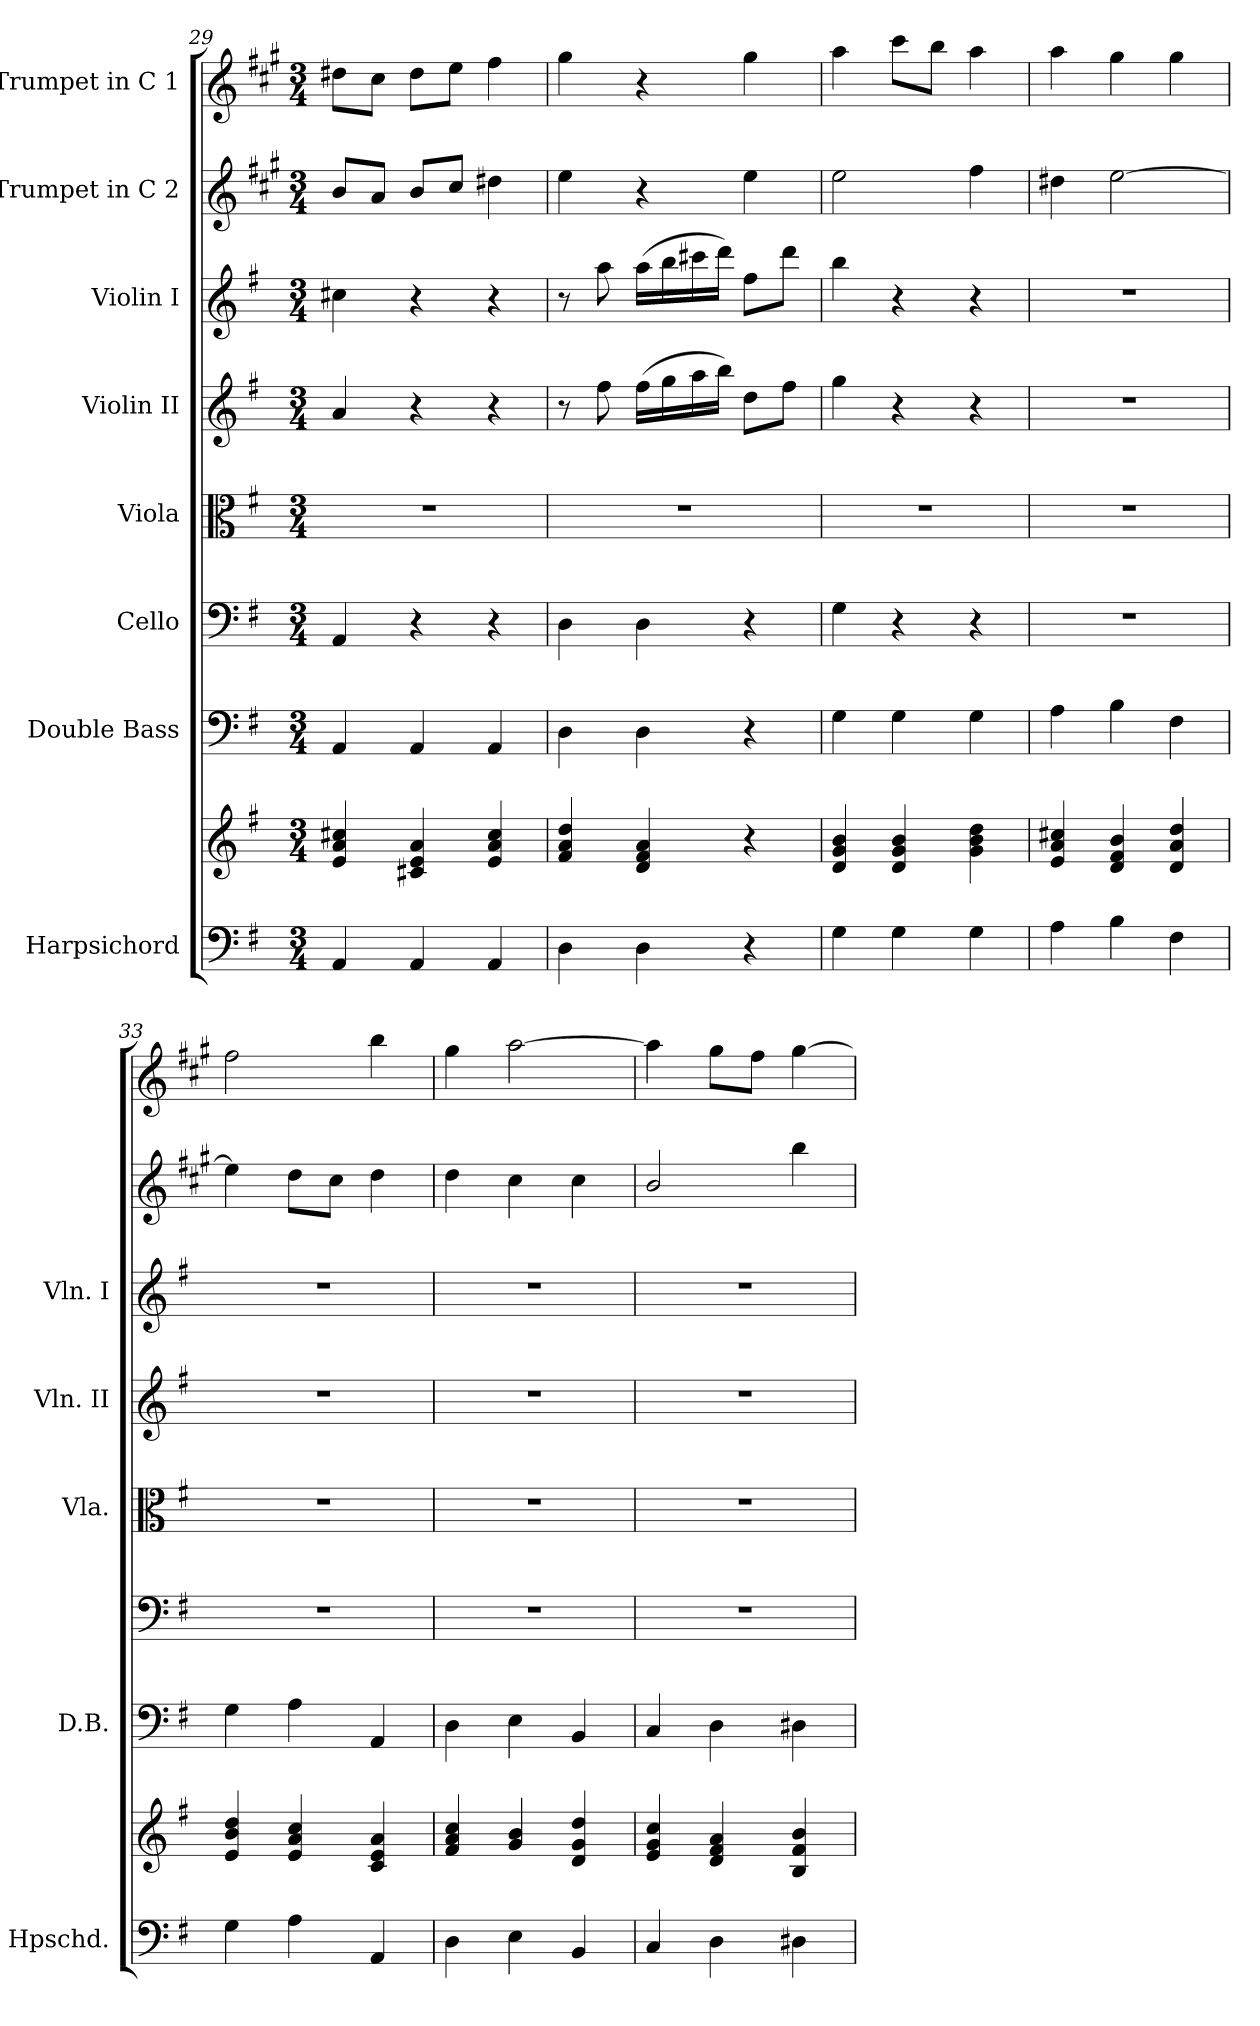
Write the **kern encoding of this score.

**kern	**kern	**kern	**kern	**kern	**kern	**kern	**kern	**kern
*part8	*part8	*part7	*part6	*part5	*part4	*part3	*part2	*part1
*staff9	*staff8	*staff7	*staff6	*staff5	*staff4	*staff3	*staff2	*staff1
*I"Harpsichord	*	*I"Double Bass	*I"Cello	*I"Viola	*I"Violin II	*I"Violin I	*I"Trumpet in C 2	*I"Trumpet in C 1
*I'Hpschd.	*	*I'D.B.	*	*I'Vla.	*I'Vln. II	*I'Vln. I	*	*
*clefF4	*clefG2	*clefF4	*clefF4	*clefC3	*clefG2	*clefG2	*clefG2	*clefG2
*	*	*ITrd7c12	*	*	*	*	*ITrd1c2	*ITrd1c2
*k[f#]	*k[f#]	*k[f#]	*k[f#]	*k[f#]	*k[f#]	*k[f#]	*k[f#]	*k[f#]
*G:	*G:	*G:	*G:	*G:	*G:	*G:	*G:	*G:
*M3/4	*M3/4	*M3/4	*M3/4	*M3/4	*M3/4	*M3/4	*M3/4	*M3/4
=29	=29	=29	=29	=29	=29	=29	=29	=29
4AA/	4e/ 4a/ 4cc#X/	4AAA/	4AA/	2.r	4a/	4cc#X\	8a/L	8cc#X\L
.	.	.	.	.	.	.	8g/J	8b\J
4AA/	4c#X/ 4e/ 4a/	4AAA/	4r	.	4r	4r	8a/L	8cc#\L
.	.	.	.	.	.	.	8b/J	8dd\J
4AA/	4e/ 4a/ 4cc#/	4AAA/	4r	.	4r	4r	4cc#X\	4ee\
=30	=30	=30	=30	=30	=30	=30	=30	=30
4D\	4f#/ 4a/ 4dd/	4DD\	4D\	2.r	8r	8r	4dd\	4ff#\
.	.	.	.	.	8ff#\	8aa\	.	.
4D\	4d/ 4f#/ 4a/	4DD\	4D\	.	(>16ff#\LL	(>16aa\LL	4r	4r
.	.	.	.	.	16gg\	16bb\	.	.
.	.	.	.	.	16aa\	16ccc#X\	.	.
.	.	.	.	.	16bb\JJ)	16ddd\JJ)	.	.
4r	4r	4r	4r	.	8dd\L	8ff#\L	4dd\	4ff#\
.	.	.	.	.	8ff#\J	8ddd\J	.	.
!!LO:PB:g=z
=31	=31	=31	=31	=31	=31	=31	=31	=31
4G\	4d/ 4g/ 4b/	4GG\	4G\	2.r	4gg\	4bb\	2dd\	4gg\
4G\	4d/ 4g/ 4b/	4GG\	4r	.	4r	4r	.	8bb\L
.	.	.	.	.	.	.	.	8aa\J
4G\	4g\ 4b\ 4dd\	4GG\	4r	.	4r	4r	4ee\	4gg\
!!LO:PB:g=z
=32	=32	=32	=32	=32	=32	=32	=32	=32
4A\	4e/ 4a/ 4cc#X/	4AA\	2.r	2.r	2.r	2.r	4cc#X\	4gg\
4B\	4d/ 4f#/ 4b/	4BB\	.	.	.	.	[2dd\	4ff#\
4F#\	4d/ 4a/ 4dd/	4FF#\	.	.	.	.	.	4ff#\
=33	=33	=33	=33	=33	=33	=33	=33	=33
4G\	4e/ 4b/ 4dd/	4GG\	2.r	2.r	2.r	2.r	4dd\]	2ee\
4A\	4e/ 4a/ 4cc/	4AA\	.	.	.	.	8cc\L	.
.	.	.	.	.	.	.	8b\J	.
4AA/	4c/ 4e/ 4a/	4AAA/	.	.	.	.	4cc\	4aa\
=34	=34	=34	=34	=34	=34	=34	=34	=34
4D\	4f#/ 4a/ 4cc/	4DD\	2.r	2.r	2.r	2.r	4cc\	4ff#\
4E\	4g/ 4b/	4EE\	.	.	.	.	4b\	[2gg\
4BB/	4d/ 4g/ 4dd/	4BBB/	.	.	.	.	4b\	.
=35	=35	=35	=35	=35	=35	=35	=35	=35
4C/	4e/ 4g/ 4cc/	4CC/	2.r	2.r	2.r	2.r	2a/	4gg\]
4D\	4d/ 4f#/ 4a/	4DD\	.	.	.	.	.	8ff#\L
.	.	.	.	.	.	.	.	8ee\J
4D#X\	4B/ 4f#/ 4b/	4DD#X\	.	.	.	.	4aa\	[4ff#\
=	=	=	=	=	=	=	=	=
*-	*-	*-	*-	*-	*-	*-	*-	*-
